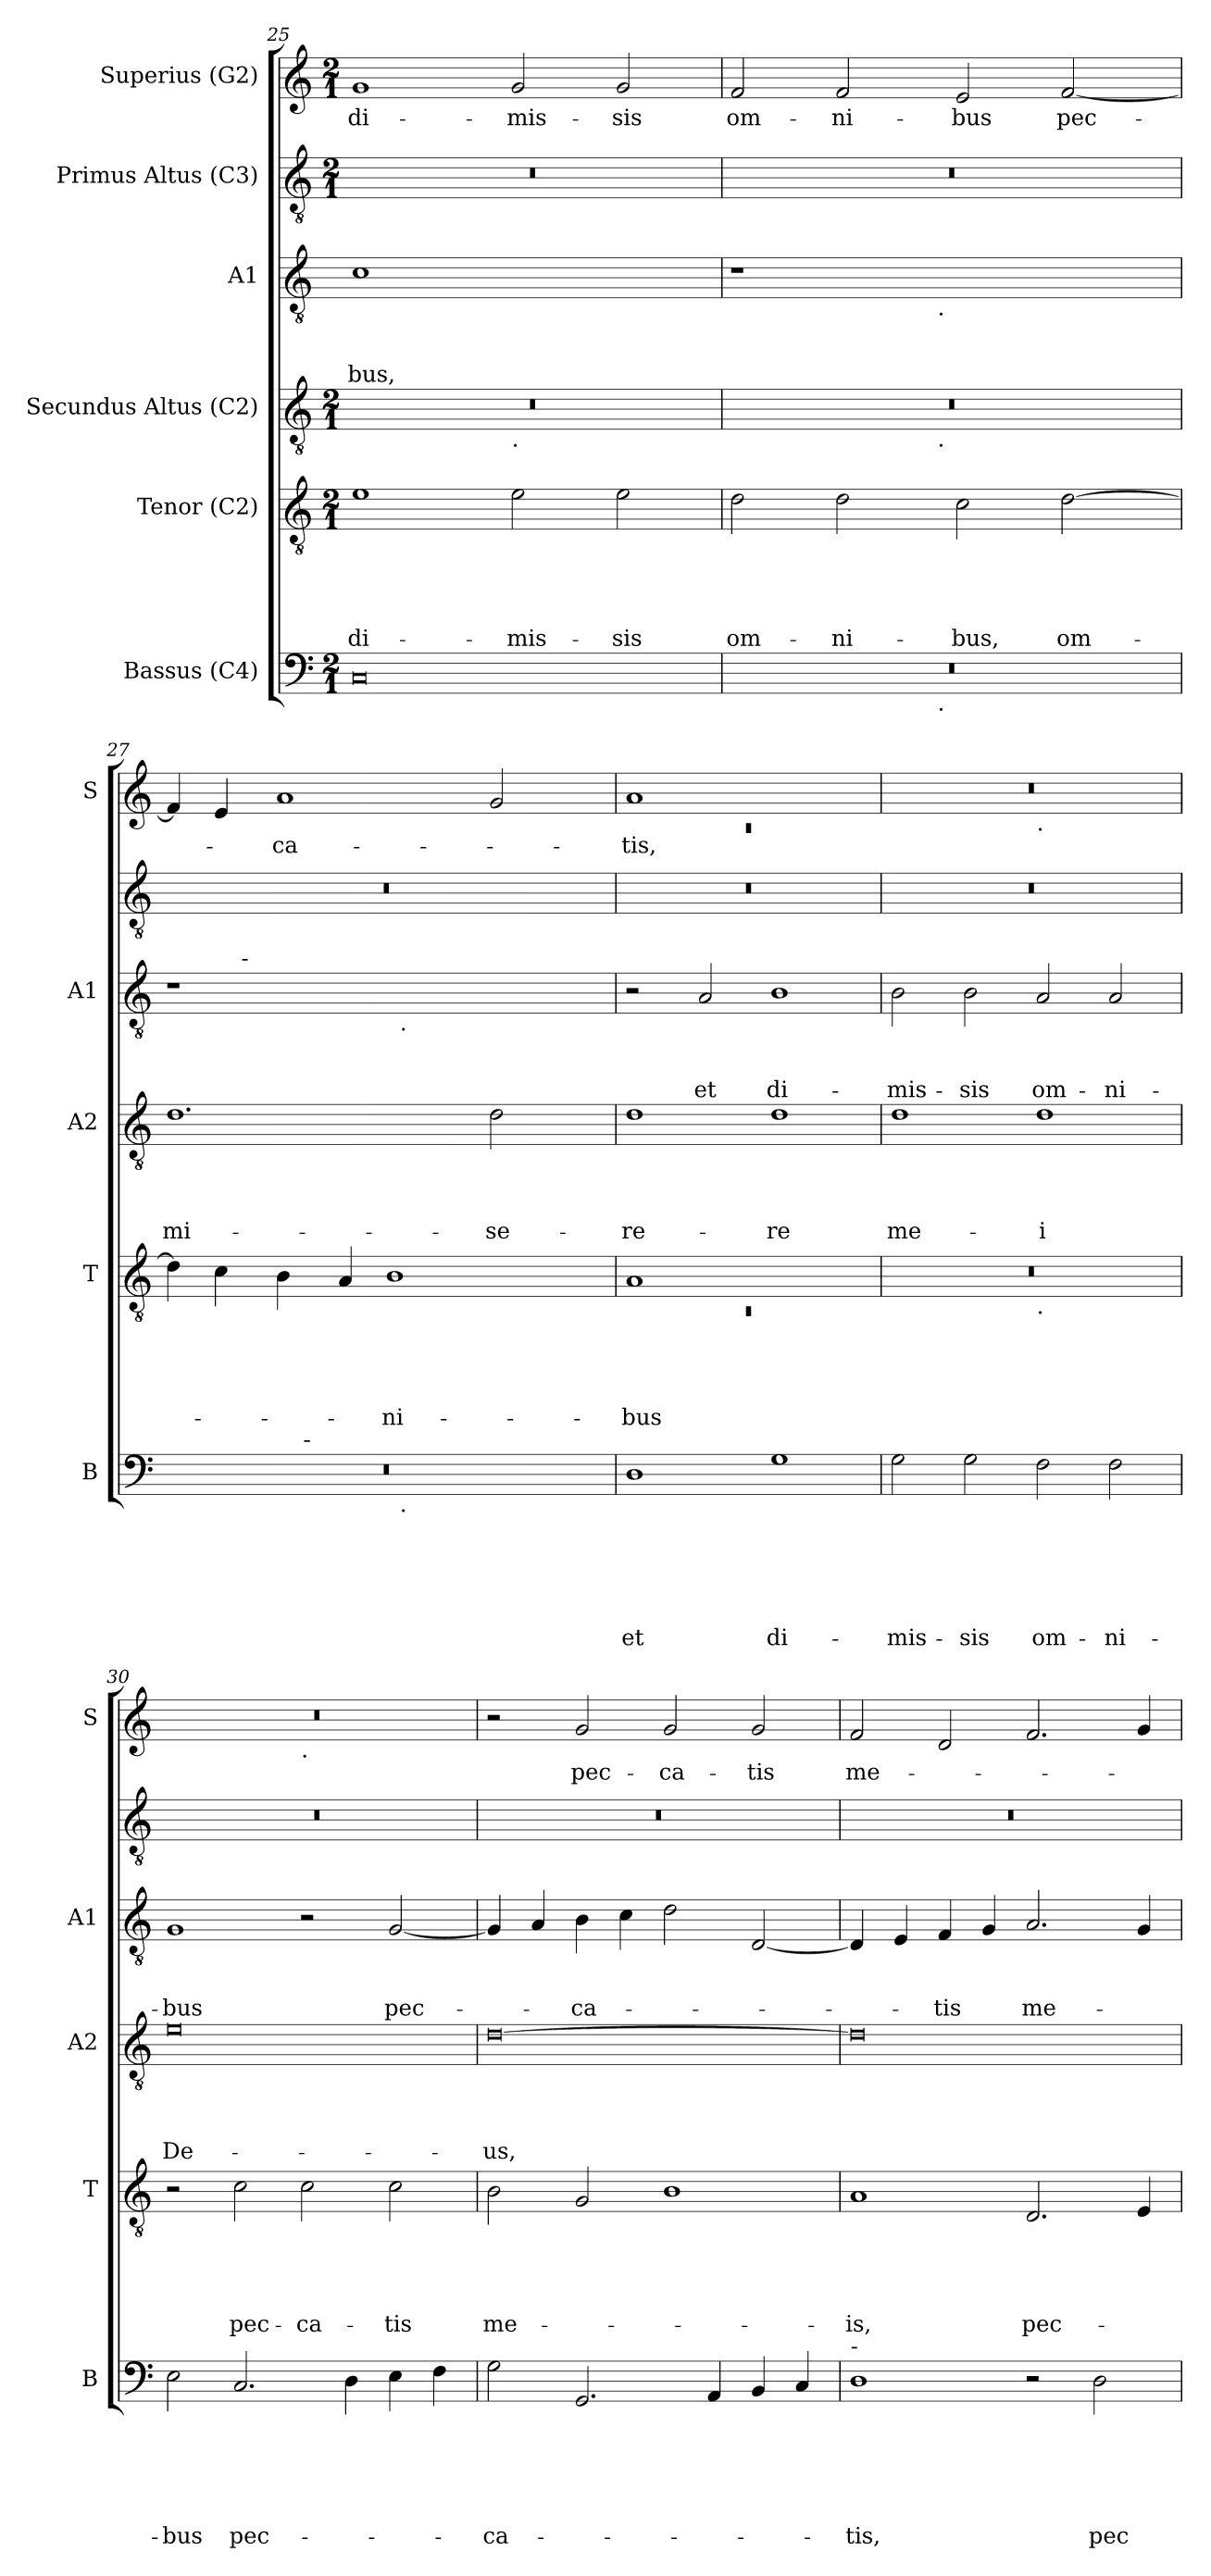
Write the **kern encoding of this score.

**kern	**text	**text	**text	**text	**text	**text	**kern	**text	**text	**text	**text	**text	**kern	**text	**text	**text	**text	**kern	**text	**text	**text	**kern	**kern	**text
*part6	*part6	*part6	*part6	*part6	*part6	*part6	*part5	*part5	*part5	*part5	*part5	*part5	*part4	*part4	*part4	*part4	*part4	*part3	*part3	*part3	*part3	*part2	*part1	*part1
*staff6	*staff6	*staff6	*staff6	*staff6	*staff6	*staff6	*staff5	*staff5	*staff5	*staff5	*staff5	*staff5	*staff4	*staff4	*staff4	*staff4	*staff4	*staff3	*staff3	*staff3	*staff3	*staff2	*staff1	*staff1
*I"Bassus (C4)	*	*	*	*	*	*	*I"Tenor (C2)	*	*	*	*	*	*I"Secundus Altus (C2)	*	*	*	*	*I"A1	*	*	*	*I"Primus Altus (C3)	*I"Superius (G2)	*
*I'B	*	*	*	*	*	*	*I'T	*	*	*	*	*	*I'A2	*	*	*	*	*I'A1	*	*	*	*	*I'S	*
*clefF4	*	*	*	*	*	*	*clefGv2	*	*	*	*	*	*clefGv2	*	*	*	*	*clefGv2	*	*	*	*clefGv2	*clefG2	*
*k[]	*	*	*	*	*	*	*k[]	*	*	*	*	*	*k[]	*	*	*	*	*k[]	*	*	*	*k[]	*k[]	*
*C:	*	*	*	*	*	*	*C:	*	*	*	*	*	*C:	*	*	*	*	*C:	*	*	*	*C:	*C:	*
*M2/1	*	*	*	*	*	*	*M2/1	*	*	*	*	*	*M2/1	*	*	*	*	*	*	*	*	*M2/1	*M2/1	*
=25	=25	=25	=25	=25	=25	=25	=25	=25	=25	=25	=25	=25	=25	=25	=25	=25	=25	=25	=25	=25	=25	=25	=25	=25
*	*	*	*	*	*	*	*	*	*	*	*	*	*	*	*	*	*	*^	*	*	*	*	*	*
!	!	!	!	!	!	!	!	!	!	!	!	!LO:LY:b	!	!	!	!	!	!	!LO:N:vis=1	!	!	!LO:LY:b	!	!	!LO:LY:b
*	*	*	*	*	*	*	*	*	*	*	*	*	*^	*	*	*	*	*	*	*	*	*	*	*	*
0C	.	.	.	.	.	.	1e	.	.	.	.	di-	0r	1ryy	.	.	.	.	1c	0rC	.	.	-bus,	0r	1g	di-
!	!	!	!	!	!	!	!	!	!	!	!	!	!	!LO:TX:b:t=.	!	!	!	!	!	!	!	!	!	!	!	!
!	!	!	!	!	!	!	!	!	!	!	!	!LO:LY:b	!	!	!	!	!	!	!	!	!	!	!	!	!	!LO:LY:b
.	.	.	.	.	.	.	2e\	.	.	.	.	-mis-	.	1ryy	.	.	.	.	1ryy	.	.	.	.	.	2g/	-mis-
!	!	!	!	!	!	!	!	!	!	!	!	!LO:LY:b	!	!	!	!	!	!	!	!	!	!	!	!	!	!LO:LY:b
.	.	.	.	.	.	.	2e\	.	.	.	.	-sis	.	.	.	.	.	.	.	.	.	.	.	.	2g/	-sis
=26	=26	=26	=26	=26	=26	=26	=26	=26	=26	=26	=26	=26	=26	=26	=26	=26	=26	=26	=26	=26	=26	=26	=26	=26	=26	=26
!	!	!	!	!	!	!	!	!	!	!	!	!LO:LY:b	!	!	!	!	!	!	!	!	!	!	!	!	!	!LO:LY:b
*^	*	*	*	*	*	*	*	*	*	*	*	*	*	*	*	*	*	*	*	*	*	*	*	*	*	*
0r	2ryy	.	.	.	.	.	.	2d\	.	.	.	.	om-	0r	2ryy	.	.	.	.	1r	2ryy	.	.	.	0r	2f/	om-
!	!	!	!	!	!	!	!	!	!	!	!	!	!LO:LY:b	!	!	!	!	!	!	!	!	!	!	!	!	!	!LO:LY:b
.	4...ryy	.	.	.	.	.	.	2d\	.	.	.	.	-ni-	.	4...ryy	.	.	.	.	.	4...ryy	.	.	.	.	2f/	-ni-
!	!	!	!	!	!	!	!	!	!	!	!	!	!	!	!	!	!	!	!	!	!LO:TX:b:t=.	!	!	!	!	!	!
!	!	!	!	!	!	!	!	!	!	!	!	!	!	!	!LO:TX:b:t=.	!	!	!	!	!	!	!	!	!	!	!	!
!	!LO:TX:b:t=.	!	!	!	!	!	!	!	!	!	!	!	!	!	!	!	!	!	!	!	!	!	!	!	!	!	!
.	1ryy	.	.	.	.	.	.	.	.	.	.	.	.	.	1ryy	.	.	.	.	.	1ryy	.	.	.	.	.	.
!	!	!	!	!	!	!	!	!	!	!	!	!	!LO:LY:b	!	!	!	!	!	!	!	!	!	!	!	!	!	!LO:LY:b
.	.	.	.	.	.	.	.	2c\	.	.	.	.	-bus,	.	.	.	.	.	.	1ryy	.	.	.	.	.	2e/	-bus
!	!	!	!	!	!	!	!	!	!	!	!	!	!LO:LY:b	!	!	!	!	!	!	!	!	!	!	!	!	!	!LO:LY:b
.	.	.	.	.	.	.	.	[<2d\	.	.	.	.	om-	.	.	.	.	.	.	.	.	.	.	.	.	[<2f/	pec-
.	32ryy	.	.	.	.	.	.	.	.	.	.	.	.	.	32ryy	.	.	.	.	.	32ryy	.	.	.	.	.	.
!!LO:LB:g=z
=27	=27	=27	=27	=27	=27	=27	=27	=27	=27	=27	=27	=27	=27	=27	=27	=27	=27	=27	=27	=27	=27	=27	=27	=27	=27	=27	=27
!	!	!	!	!	!	!	!	!	!	!	!	!	!	!	!	!	!	!	!LO:LY:b	!	!	!	!	!	!	!	!
*	*^	*	*	*	*	*	*	*	*	*	*	*	*	*v	*v	*	*	*	*	*	*	*	*	*	*	*	*
0r	2ryy	1ryy	.	.	.	.	.	.	4d\]	.	.	.	.	.	1.d	.	.	.	mi-	1r	4ryy	.	.	.	0r	4f/]	.
.	.	.	.	.	.	.	.	.	4c\	.	.	.	.	.	.	.	.	.	.	.	16.ryy	.	.	.	.	4e/	.
!	!	!	!	!	!	!	!	!	!	!	!	!	!	!	!	!	!	!	!	!	!LO:TX:a:t=-	!	!	!	!	!	!
.	.	.	.	.	.	.	.	.	.	.	.	.	.	.	.	.	.	.	.	.	1ryy	.	.	.	.	.	.
!	!	!	!	!	!	!	!	!	!	!	!	!	!	!	!	!	!	!	!	!	!	!	!	!	!	!	!LO:LY:b
.	16.ryy	.	.	.	.	.	.	.	4B\	.	.	.	.	.	.	.	.	.	.	.	.	.	.	.	.	1a	-ca-
!	!LO:TX:a:t=-	!	!	!	!	!	!	!	!	!	!	!	!	!	!	!	!	!	!	!	!	!	!	!	!	!	!
.	1ryy	.	.	.	.	.	.	.	.	.	.	.	.	.	.	.	.	.	.	.	.	.	.	.	.	.	.
.	.	.	.	.	.	.	.	.	4A/	.	.	.	.	.	.	.	.	.	.	.	.	.	.	.	.	.	.
!	!	!	!	!	!	!	!	!	!	!	!	!	!	!LO:LY:b	!	!	!	!	!	!	!	!	!	!	!	!	!
.	.	32ryy	.	.	.	.	.	.	1B	.	.	.	.	-ni-	.	.	.	.	.	32ryy	.	.	.	.	.	.	.
!	!	!	!	!	!	!	!	!	!	!	!	!	!	!	!	!	!	!	!	!LO:TX:b:t=.	!	!	!	!	!	!	!
!	!	!LO:TX:b:t=.	!	!	!	!	!	!	!	!	!	!	!	!	!	!	!	!	!	!	!	!	!	!	!	!	!
.	.	2ryy	.	.	.	.	.	.	.	.	.	.	.	.	.	.	.	.	.	32%31ryy	.	.	.	.	.	.	.
.	.	.	.	.	.	.	.	.	.	.	.	.	.	.	.	.	.	.	.	.	2ryy	.	.	.	.	.	.
!	!	!	!	!	!	!	!	!	!	!	!	!	!	!	!	!	!	!	!LO:LY:b	!	!	!	!	!	!	!	!
.	.	.	.	.	.	.	.	.	.	.	.	.	.	.	2d\	.	.	.	-se-	.	.	.	.	.	.	2g/	.
.	.	4...ryy	.	.	.	.	.	.	.	.	.	.	.	.	.	.	.	.	.	.	.	.	.	.	.	.	.
.	4ryy	.	.	.	.	.	.	.	.	.	.	.	.	.	.	.	.	.	.	.	.	.	.	.	.	.	.
.	8ryy	.	.	.	.	.	.	.	.	.	.	.	.	.	.	.	.	.	.	.	8ryy	.	.	.	.	.	.
.	32ryy	.	.	.	.	.	.	.	.	.	.	.	.	.	.	.	.	.	.	.	32ryy	.	.	.	.	.	.
=28	=28	=28	=28	=28	=28	=28	=28	=28	=28	=28	=28	=28	=28	=28	=28	=28	=28	=28	=28	=28	=28	=28	=28	=28	=28	=28	=28
*	*	*	*	*	*	*	*	*	*^	*	*	*	*	*	*	*	*	*	*	*	*	*	*	*	*	*^	*
!	!	!	!	!	!	!	!	!LO:LY:b	!	!LO:N:vis=1	!	!	!	!	!LO:LY:b	!	!	!	!	!LO:LY:b	!	!	!	!	!	!	!	!LO:N:vis=1	!LO:LY:b
*v	*v	*v	*	*	*	*	*	*	*	*	*	*	*	*	*	*	*	*	*	*	*v	*v	*	*	*	*	*	*	*
1D	.	.	.	.	.	et	1A	0rC	.	.	.	.	-bus	1d	.	.	.	-re-	2r	.	.	.	0r	1a	0rc	-tis,
!	!	!	!	!	!	!	!	!	!	!	!	!	!	!	!	!	!	!	!	!	!	!LO:LY:b	!	!	!	!
.	.	.	.	.	.	.	.	.	.	.	.	.	.	.	.	.	.	.	2A/	.	.	et	.	.	.	.
!	!	!	!	!	!	!LO:LY:b	!	!	!	!	!	!	!	!	!	!	!	!LO:LY:b	!	!	!	!LO:LY:b	!	!	!	!
1G	.	.	.	.	.	di-	1ryy	.	.	.	.	.	.	1d	.	.	.	-re	1B	.	.	di-	.	1ryy	.	.
=29	=29	=29	=29	=29	=29	=29	=29	=29	=29	=29	=29	=29	=29	=29	=29	=29	=29	=29	=29	=29	=29	=29	=29	=29	=29	=29
!	!	!	!	!	!	!LO:LY:b	!	!	!	!	!	!	!	!	!	!	!	!LO:LY:b	!	!	!	!LO:LY:b	!	!	!	!
2G\	.	.	.	.	.	-mis-	0r	1ryy	.	.	.	.	.	1d	.	.	.	me-	2B\	.	.	-mis-	0r	0r	1ryy	.
!	!	!	!	!	!	!LO:LY:b	!	!	!	!	!	!	!	!	!	!	!	!	!	!	!	!LO:LY:b	!	!	!	!
2G\	.	.	.	.	.	-sis	.	.	.	.	.	.	.	.	.	.	.	.	2B\	.	.	-sis	.	.	.	.
!	!	!	!	!	!	!	!	!	!	!	!	!	!	!	!	!	!	!	!	!	!	!	!	!	!LO:TX:b:t=.	!
!	!	!	!	!	!	!	!	!LO:TX:b:t=.	!	!	!	!	!	!	!	!	!	!	!	!	!	!	!	!	!	!
!	!	!	!	!	!	!LO:LY:b	!	!	!	!	!	!	!	!	!	!	!	!LO:LY:b:rj	!	!	!	!LO:LY:b	!	!	!	!
2F\	.	.	.	.	.	om-	.	1ryy	.	.	.	.	.	1d	.	.	.	-i	2A/	.	.	om-	.	.	1ryy	.
!	!	!	!	!	!	!LO:LY:b	!	!	!	!	!	!	!	!	!	!	!	!	!	!	!	!LO:LY:b	!	!	!	!
2F\	.	.	.	.	.	-ni-	.	.	.	.	.	.	.	.	.	.	.	.	2A/	.	.	-ni-	.	.	.	.
=30	=30	=30	=30	=30	=30	=30	=30	=30	=30	=30	=30	=30	=30	=30	=30	=30	=30	=30	=30	=30	=30	=30	=30	=30	=30	=30
!	!	!	!	!	!	!LO:LY:b	!	!	!	!	!	!	!	!	!	!	!	!LO:LY:b:rj	!	!	!	!LO:LY:b	!	!	!	!
*	*	*	*	*	*	*	*v	*v	*	*	*	*	*	*	*	*	*	*	*	*	*	*	*	*	*	*
2E\	.	.	.	.	.	-bus	2r	.	.	.	.	.	0e	.	.	.	De-	1G	.	.	-bus	0r	0r	1ryy	.
!	!	!	!	!	!	!LO:LY:b	!	!	!	!	!	!LO:LY:b	!	!	!	!	!	!	!	!	!	!	!	!	!
2.C/	.	.	.	.	.	pec-	2c\	.	.	.	.	pec-	.	.	.	.	.	.	.	.	.	.	.	.	.
!	!	!	!	!	!	!	!	!	!	!	!	!	!	!	!	!	!	!	!	!	!	!	!	!LO:TX:b:t=.	!
!	!	!	!	!	!	!	!	!	!	!	!	!LO:LY:b	!	!	!	!	!	!	!	!	!	!	!	!	!
.	.	.	.	.	.	.	2c\	.	.	.	.	-ca-	.	.	.	.	.	2r	.	.	.	.	.	1ryy	.
4D\	.	.	.	.	.	.	.	.	.	.	.	.	.	.	.	.	.	.	.	.	.	.	.	.	.
!	!	!	!	!	!	!	!	!	!	!	!	!LO:LY:b	!	!	!	!	!	!	!	!	!LO:LY:b	!	!	!	!
4E\	.	.	.	.	.	.	2c\	.	.	.	.	-tis	.	.	.	.	.	[<2G/	.	.	pec-	.	.	.	.
4F\	.	.	.	.	.	.	.	.	.	.	.	.	.	.	.	.	.	.	.	.	.	.	.	.	.
=31	=31	=31	=31	=31	=31	=31	=31	=31	=31	=31	=31	=31	=31	=31	=31	=31	=31	=31	=31	=31	=31	=31	=31	=31	=31
!	!	!	!	!	!	!LO:LY:b	!	!	!	!	!	!LO:LY:b	!	!	!	!	!LO:LY:b	!	!	!	!	!	!	!	!
*	*	*	*	*	*	*	*	*	*	*	*	*	*	*	*	*	*	*	*	*	*	*	*v	*v	*
2G\	.	.	.	.	.	-ca-	2B\	.	.	.	.	me-	[>0d	.	.	.	-us,	4G/]	.	.	.	0r	2r	.
.	.	.	.	.	.	.	.	.	.	.	.	.	.	.	.	.	.	4A/	.	.	.	.	.	.
!	!	!	!	!	!	!	!	!	!	!	!	!	!	!	!	!	!	!	!	!	!LO:LY:b	!	!	!LO:LY:b
2.GG/	.	.	.	.	.	.	2G/	.	.	.	.	.	.	.	.	.	.	4B\	.	.	-ca-	.	2g/	pec-
.	.	.	.	.	.	.	.	.	.	.	.	.	.	.	.	.	.	4c\	.	.	.	.	.	.
!	!	!	!	!	!	!	!	!	!	!	!	!	!	!	!	!	!	!	!	!	!	!	!	!LO:LY:b
.	.	.	.	.	.	.	1B	.	.	.	.	.	.	.	.	.	.	2d\	.	.	.	.	2g/	-ca-
4AA/	.	.	.	.	.	.	.	.	.	.	.	.	.	.	.	.	.	.	.	.	.	.	.	.
!	!	!	!	!	!	!	!	!	!	!	!	!	!	!	!	!	!	!	!	!	!	!	!	!LO:LY:b
4BB/	.	.	.	.	.	.	.	.	.	.	.	.	.	.	.	.	.	[>2D/	.	.	.	.	2g/	-tis
4C/	.	.	.	.	.	.	.	.	.	.	.	.	.	.	.	.	.	.	.	.	.	.	.	.
!!LO:PB:g=z
=32	=32	=32	=32	=32	=32	=32	=32	=32	=32	=32	=32	=32	=32	=32	=32	=32	=32	=32	=32	=32	=32	=32	=32	=32
!LO:TX:a:t=-	!	!	!	!	!	!	!	!	!	!	!	!	!	!	!	!	!	!	!	!	!	!	!	!
!	!	!	!	!	!	!LO:LY:b	!	!	!	!	!	!LO:LY:b	!	!	!	!	!	!	!	!	!	!	!	!LO:LY:b
1D	.	.	.	.	.	-tis,	1A	.	.	.	.	-is,	0d]	.	.	.	.	4D/]	.	.	.	0r	2f/	me-
.	.	.	.	.	.	.	.	.	.	.	.	.	.	.	.	.	.	4E/	.	.	.	.	.	.
!	!	!	!	!	!	!	!	!	!	!	!	!	!	!	!	!	!	!	!	!	!LO:LY:b	!	!	!
.	.	.	.	.	.	.	.	.	.	.	.	.	.	.	.	.	.	4F/	.	.	-tis	.	2d/	.
.	.	.	.	.	.	.	.	.	.	.	.	.	.	.	.	.	.	4G/	.	.	.	.	.	.
!	!	!	!	!	!	!	!	!	!	!	!	!LO:LY:b	!	!	!	!	!	!	!	!	!LO:LY:b	!	!	!
2r	.	.	.	.	.	.	2.D/	.	.	.	.	pec-	.	.	.	.	.	2.A/	.	.	me-	.	2.f/	.
!	!	!	!	!	!	!LO:LY:b	!	!	!	!	!	!	!	!	!	!	!	!	!	!	!	!	!	!
2D\	.	.	.	.	.	pec-	.	.	.	.	.	.	.	.	.	.	.	.	.	.	.	.	.	.
.	.	.	.	.	.	.	4E/	.	.	.	.	.	.	.	.	.	.	4G/	.	.	.	.	4g/	.
=	=	=	=	=	=	=	=	=	=	=	=	=	=	=	=	=	=	=	=	=	=	=	=	=
*-	*-	*-	*-	*-	*-	*-	*-	*-	*-	*-	*-	*-	*-	*-	*-	*-	*-	*-	*-	*-	*-	*-	*-	*-
